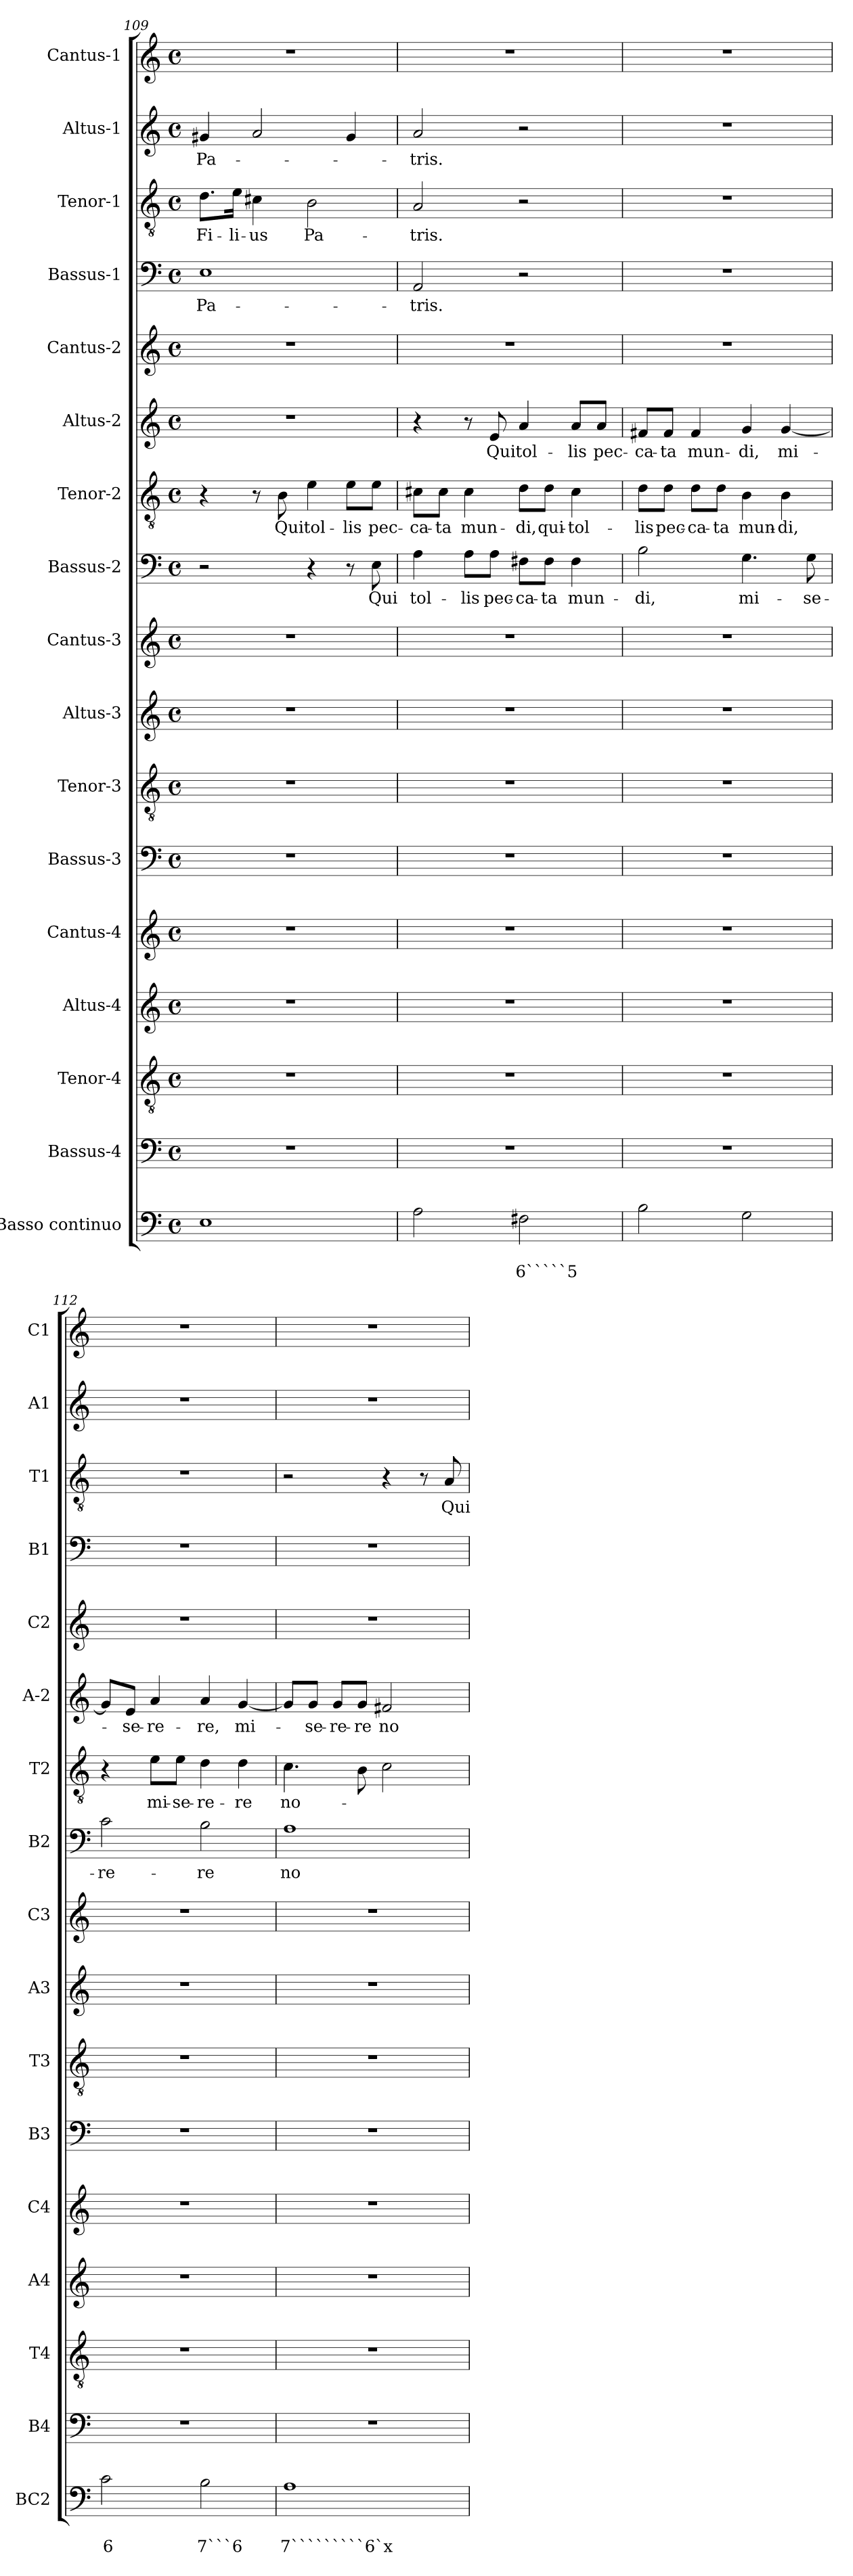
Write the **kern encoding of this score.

**kern	**text	**text	**kern	**kern	**kern	**kern	**kern	**kern	**kern	**kern	**kern	**text	**kern	**text	**kern	**text	**kern	**kern	**text	**kern	**text	**kern	**text	**kern
*part17	*part17	*part17	*part16	*part15	*part14	*part13	*part12	*part11	*part10	*part9	*part8	*part8	*part7	*part7	*part6	*part6	*part5	*part4	*part4	*part3	*part3	*part2	*part2	*part1
*staff17	*staff17	*staff17	*staff16	*staff15	*staff14	*staff13	*staff12	*staff11	*staff10	*staff9	*staff8	*staff8	*staff7	*staff7	*staff6	*staff6	*staff5	*staff4	*staff4	*staff3	*staff3	*staff2	*staff2	*staff1
*I"Basso continuo	*	*	*I"Bassus-4	*I"Tenor-4	*I"Altus-4	*I"Cantus-4	*I"Bassus-3	*I"Tenor-3	*I"Altus-3	*I"Cantus-3	*I"Bassus-2	*	*I"Tenor-2	*	*I"Altus-2	*	*I"Cantus-2	*I"Bassus-1	*	*I"Tenor-1	*	*I"Altus-1	*	*I"Cantus-1
*I'BC2	*	*	*I'B4	*I'T4	*I'A4	*I'C4	*I'B3	*I'T3	*I'A3	*I'C3	*I'B2	*	*I'T2	*	*I'A-2	*	*I'C2	*I'B1	*	*I'T1	*	*I'A1	*	*I'C1
!!LO:PB:g=z
*clefF4	*	*	*clefF4	*clefGv2	*clefG2	*clefG2	*clefF4	*clefGv2	*clefG2	*clefG2	*clefF4	*	*clefGv2	*	*clefG2	*	*clefG2	*clefF4	*	*clefGv2	*	*clefG2	*	*clefG2
*k[]	*	*	*k[]	*k[]	*k[]	*k[]	*k[]	*k[]	*k[]	*k[]	*k[]	*	*k[]	*	*k[]	*	*k[]	*k[]	*	*k[]	*	*k[]	*	*k[]
*C:	*	*	*C:	*C:	*C:	*C:	*C:	*C:	*C:	*C:	*C:	*	*C:	*	*C:	*	*C:	*C:	*	*C:	*	*C:	*	*C:
*M4/4	*	*	*M4/4	*M4/4	*M4/4	*M4/4	*M4/4	*M4/4	*M4/4	*M4/4	*M4/4	*	*M4/4	*	*M4/4	*	*M4/4	*M4/4	*	*M4/4	*	*M4/4	*	*M4/4
*met(c)	*	*	*met(c)	*met(c)	*met(c)	*met(c)	*met(c)	*met(c)	*met(c)	*met(c)	*met(c)	*	*met(c)	*	*met(c)	*	*met(c)	*met(c)	*	*met(c)	*	*met(c)	*	*met(c)
=109	=109	=109	=109	=109	=109	=109	=109	=109	=109	=109	=109	=109	=109	=109	=109	=109	=109	=109	=109	=109	=109	=109	=109	=109
!	!	!	!	!	!	!	!	!	!	!	!	!	!	!	!	!	!	!	!LO:LY:b	!	!LO:LY:b	!	!LO:LY:b	!
1E	.	.	1r	1r	1r	1r	1r	1r	1r	1r	2r	.	4r	.	1r	.	1r	1E	Pa-	8.d\L	Fi-	4g#X/	Pa-	1r
!	!	!	!	!	!	!	!	!	!	!	!	!	!	!	!	!	!	!	!	!	!LO:LY:b	!	!	!
.	.	.	.	.	.	.	.	.	.	.	.	.	.	.	.	.	.	.	.	16e\Jk	-li-	.	.	.
!	!	!	!	!	!	!	!	!	!	!	!	!	!	!	!	!	!	!	!	!	!LO:LY:b	!	!	!
.	.	.	.	.	.	.	.	.	.	.	.	.	8r	.	.	.	.	.	.	4c#X\	-us	2a/	.	.
!	!	!	!	!	!	!	!	!	!	!	!	!	!	!LO:LY:b	!	!	!	!	!	!	!	!	!	!
.	.	.	.	.	.	.	.	.	.	.	.	.	8B\	Qui	.	.	.	.	.	.	.	.	.	.
!	!	!	!	!	!	!	!	!	!	!	!	!	!	!LO:LY:b	!	!	!	!	!	!	!LO:LY:b	!	!	!
.	.	.	.	.	.	.	.	.	.	.	4r	.	4e\	tol-	.	.	.	.	.	2B\	Pa-	.	.	.
!	!	!	!	!	!	!	!	!	!	!	!	!	!	!LO:LY:b	!	!	!	!	!	!	!	!	!	!
.	.	.	.	.	.	.	.	.	.	.	8r	.	8e\L	-lis	.	.	.	.	.	.	.	4g#/	.	.
!	!	!	!	!	!	!	!	!	!	!	!	!LO:LY:b	!	!LO:LY:b	!	!	!	!	!	!	!	!	!	!
.	.	.	.	.	.	.	.	.	.	.	8E\	Qui	8e\J	pec-	.	.	.	.	.	.	.	.	.	.
=110	=110	=110	=110	=110	=110	=110	=110	=110	=110	=110	=110	=110	=110	=110	=110	=110	=110	=110	=110	=110	=110	=110	=110	=110
!	!	!	!	!	!	!	!	!	!	!	!	!LO:LY:b	!	!LO:LY:b	!	!	!	!	!LO:LY:b	!	!LO:LY:b	!	!LO:LY:b	!
2A\	.	.	1r	1r	1r	1r	1r	1r	1r	1r	4A\	tol-	8c#X\L	-ca-	4r	.	1r	2AA/	-tris.	2A/	-tris.	2a/	-tris.	1r
!	!	!	!	!	!	!	!	!	!	!	!	!	!	!LO:LY:b	!	!	!	!	!	!	!	!	!	!
.	.	.	.	.	.	.	.	.	.	.	.	.	8c#\J	-ta	.	.	.	.	.	.	.	.	.	.
!	!	!	!	!	!	!	!	!	!	!	!	!LO:LY:b	!	!LO:LY:b	!	!	!	!	!	!	!	!	!	!
.	.	.	.	.	.	.	.	.	.	.	8A\L	-lis	4c#\	mun-	8r	.	.	.	.	.	.	.	.	.
!	!	!	!	!	!	!	!	!	!	!	!	!LO:LY:b	!	!	!	!LO:LY:b	!	!	!	!	!	!	!	!
.	.	.	.	.	.	.	.	.	.	.	8A\J	pec-	.	.	8e/	Qui	.	.	.	.	.	.	.	.
!	!	!LO:LY:b	!	!	!	!	!	!	!	!	!	!LO:LY:b	!	!LO:LY:b	!	!LO:LY:b	!	!	!	!	!	!	!	!
2F#X\	.	6`````5	.	.	.	.	.	.	.	.	8F#X\L	-ca-	8d\L	-di,	4a/	tol-	.	2r	.	2r	.	2r	.	.
!	!	!	!	!	!	!	!	!	!	!	!	!LO:LY:b	!	!LO:LY:b	!	!	!	!	!	!	!	!	!	!
.	.	.	.	.	.	.	.	.	.	.	8F#\J	-ta	8d\J	qui-	.	.	.	.	.	.	.	.	.	.
!	!	!	!	!	!	!	!	!	!	!	!	!LO:LY:b	!	!LO:LY:b	!	!LO:LY:b	!	!	!	!	!	!	!	!
.	.	.	.	.	.	.	.	.	.	.	4F#\	mun-	4c#\	-tol-	8a/L	-lis	.	.	.	.	.	.	.	.
!	!	!	!	!	!	!	!	!	!	!	!	!	!	!	!	!LO:LY:b	!	!	!	!	!	!	!	!
.	.	.	.	.	.	.	.	.	.	.	.	.	.	.	8a/J	pec-	.	.	.	.	.	.	.	.
=111	=111	=111	=111	=111	=111	=111	=111	=111	=111	=111	=111	=111	=111	=111	=111	=111	=111	=111	=111	=111	=111	=111	=111	=111
!	!	!	!	!	!	!	!	!	!	!	!	!LO:LY:b	!	!LO:LY:b	!	!LO:LY:b	!	!	!	!	!	!	!	!
2B\	.	.	1r	1r	1r	1r	1r	1r	1r	1r	2B\	-di,	8d\L	-lis	8f#X/L	-ca-	1r	1r	.	1r	.	1r	.	1r
!	!	!	!	!	!	!	!	!	!	!	!	!	!	!LO:LY:b	!	!LO:LY:b	!	!	!	!	!	!	!	!
.	.	.	.	.	.	.	.	.	.	.	.	.	8d\J	pec-	8f#/J	-ta	.	.	.	.	.	.	.	.
!	!	!	!	!	!	!	!	!	!	!	!	!	!	!LO:LY:b	!	!LO:LY:b	!	!	!	!	!	!	!	!
.	.	.	.	.	.	.	.	.	.	.	.	.	8d\L	-ca-	4f#/	mun-	.	.	.	.	.	.	.	.
!	!	!	!	!	!	!	!	!	!	!	!	!	!	!LO:LY:b	!	!	!	!	!	!	!	!	!	!
.	.	.	.	.	.	.	.	.	.	.	.	.	8d\J	-ta	.	.	.	.	.	.	.	.	.	.
!	!	!	!	!	!	!	!	!	!	!	!	!LO:LY:b	!	!LO:LY:b	!	!LO:LY:b	!	!	!	!	!	!	!	!
2G\	.	.	.	.	.	.	.	.	.	.	4.G\	mi-	4B\	mun-	4g/	-di,	.	.	.	.	.	.	.	.
!	!	!	!	!	!	!	!	!	!	!	!	!	!	!LO:LY:b	!	!LO:LY:b	!	!	!	!	!	!	!	!
.	.	.	.	.	.	.	.	.	.	.	.	.	4B\	-di,	[4g/	mi-	.	.	.	.	.	.	.	.
!	!	!	!	!	!	!	!	!	!	!	!	!LO:LY:b	!	!	!	!	!	!	!	!	!	!	!	!
.	.	.	.	.	.	.	.	.	.	.	8G\	-se-	.	.	.	.	.	.	.	.	.	.	.	.
=112	=112	=112	=112	=112	=112	=112	=112	=112	=112	=112	=112	=112	=112	=112	=112	=112	=112	=112	=112	=112	=112	=112	=112	=112
!	!	!LO:LY:b	!	!	!	!	!	!	!	!	!	!LO:LY:b	!	!	!	!	!	!	!	!	!	!	!	!
2c\	.	6	1r	1r	1r	1r	1r	1r	1r	1r	2c\	-re-	4r	.	8g/L]	.	1r	1r	.	1r	.	1r	.	1r
!	!	!	!	!	!	!	!	!	!	!	!	!	!	!	!	!LO:LY:b	!	!	!	!	!	!	!	!
.	.	.	.	.	.	.	.	.	.	.	.	.	.	.	8e/J	-se-	.	.	.	.	.	.	.	.
!	!	!	!	!	!	!	!	!	!	!	!	!	!	!LO:LY:b	!	!LO:LY:b	!	!	!	!	!	!	!	!
.	.	.	.	.	.	.	.	.	.	.	.	.	8e\L	mi-	4a/	-re-	.	.	.	.	.	.	.	.
!	!	!	!	!	!	!	!	!	!	!	!	!	!	!LO:LY:b	!	!	!	!	!	!	!	!	!	!
.	.	.	.	.	.	.	.	.	.	.	.	.	8e\J	-se-	.	.	.	.	.	.	.	.	.	.
!	!	!LO:LY:b	!	!	!	!	!	!	!	!	!	!LO:LY:b	!	!LO:LY:b	!	!LO:LY:b	!	!	!	!	!	!	!	!
2B\	.	7```6	.	.	.	.	.	.	.	.	2B\	-re	4d\	-re-	4a/	-re,	.	.	.	.	.	.	.	.
!	!	!	!	!	!	!	!	!	!	!	!	!	!	!LO:LY:b	!	!LO:LY:b	!	!	!	!	!	!	!	!
.	.	.	.	.	.	.	.	.	.	.	.	.	4d\	-re	[4g/	mi-	.	.	.	.	.	.	.	.
=113	=113	=113	=113	=113	=113	=113	=113	=113	=113	=113	=113	=113	=113	=113	=113	=113	=113	=113	=113	=113	=113	=113	=113	=113
!	!	!LO:LY:b	!	!	!	!	!	!	!	!	!	!LO:LY:b	!	!LO:LY:b	!	!	!	!	!	!	!	!	!	!
1A	.	7`````````6`x	1r	1r	1r	1r	1r	1r	1r	1r	1A	no-	4.c\	no-	8g/L]	.	1r	1r	.	2r	.	1r	.	1r
!	!	!	!	!	!	!	!	!	!	!	!	!	!	!	!	!LO:LY:b	!	!	!	!	!	!	!	!
.	.	.	.	.	.	.	.	.	.	.	.	.	.	.	8g/J	-se-	.	.	.	.	.	.	.	.
!	!	!	!	!	!	!	!	!	!	!	!	!	!	!	!	!LO:LY:b	!	!	!	!	!	!	!	!
.	.	.	.	.	.	.	.	.	.	.	.	.	.	.	8g/L	-re-	.	.	.	.	.	.	.	.
!	!	!	!	!	!	!	!	!	!	!	!	!	!	!	!	!LO:LY:b	!	!	!	!	!	!	!	!
.	.	.	.	.	.	.	.	.	.	.	.	.	8B\	.	8g/J	-re	.	.	.	.	.	.	.	.
!	!	!	!	!	!	!	!	!	!	!	!	!	!	!	!	!LO:LY:b	!	!	!	!	!	!	!	!
.	.	.	.	.	.	.	.	.	.	.	.	.	2c\	.	2f#X/	no-	.	.	.	4r	.	.	.	.
.	.	.	.	.	.	.	.	.	.	.	.	.	.	.	.	.	.	.	.	8r	.	.	.	.
!	!	!	!	!	!	!	!	!	!	!	!	!	!	!	!	!	!	!	!	!	!LO:LY:b	!	!	!
.	.	.	.	.	.	.	.	.	.	.	.	.	.	.	.	.	.	.	.	8A/	Qui	.	.	.
=	=	=	=	=	=	=	=	=	=	=	=	=	=	=	=	=	=	=	=	=	=	=	=	=
*-	*-	*-	*-	*-	*-	*-	*-	*-	*-	*-	*-	*-	*-	*-	*-	*-	*-	*-	*-	*-	*-	*-	*-	*-
